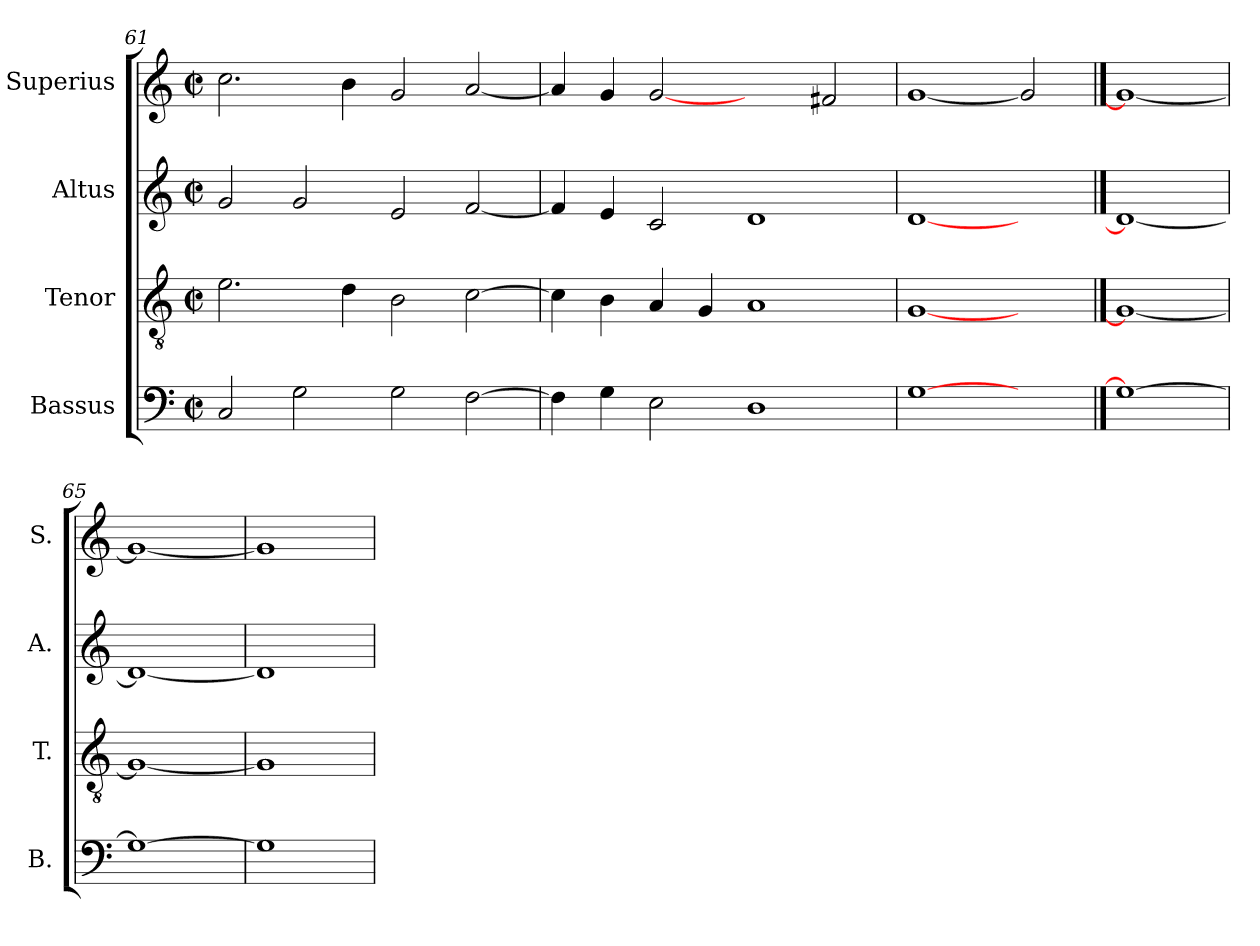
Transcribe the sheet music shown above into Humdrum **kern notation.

**kern	**kern	**kern	**kern
*part4	*part3	*part2	*part1
*staff4	*staff3	*staff2	*staff1
*I"Bassus	*I"Tenor	*I"Altus	*I"Superius
*I'B.	*I'T.	*I'A.	*I'S.
*clefF4	*clefGv2	*clefG2	*clefG2
*	*ITrd7c12	*	*
*k[]	*k[]	*k[]	*k[]
*C:	*C:	*C:	*C:
*M2/2	*M2/2	*M2/2	*M2/2
*met(c|)	*met(c|)	*met(c|)	*met(c|)
=61	=61	=61	=61
2Ci/	2.Ei\	2gi/	2.cci\
2Gi\	.	2gi/	.
.	4Di\	.	4bi\
2Gi\	2BBi\	2ei/	2gi/
[>2Fi\	[>2Ci\	[<2fi/	[<2ai/
=62	=62	=62	=62
4Fi\]	4Ci\]	4fi/]	4ai/]
4Gi\	4BBi\	4ei/	4gi/
2Ei\	4AAi/	2ci/	[2gi
.	4GGi/	.	.
1Di	1AAi	1di	2ryy
.	.	.	2f#Xi/
=63	=63	=63	=63
[1Gi	[1GGi	[1di	[1gi
2ryy	2ryy	2ryy	2gi]
==64	==64	==64	==64
1Gi_	1GGi_	1di_	1gi_
=65	=65	=65	=65
1Gi_	1GGi_	1di_	1gi_
=66	=66	=66	=66
1Gi]	1GGi]	1di]	1gi]
=	=	=	=
*-	*-	*-	*-
